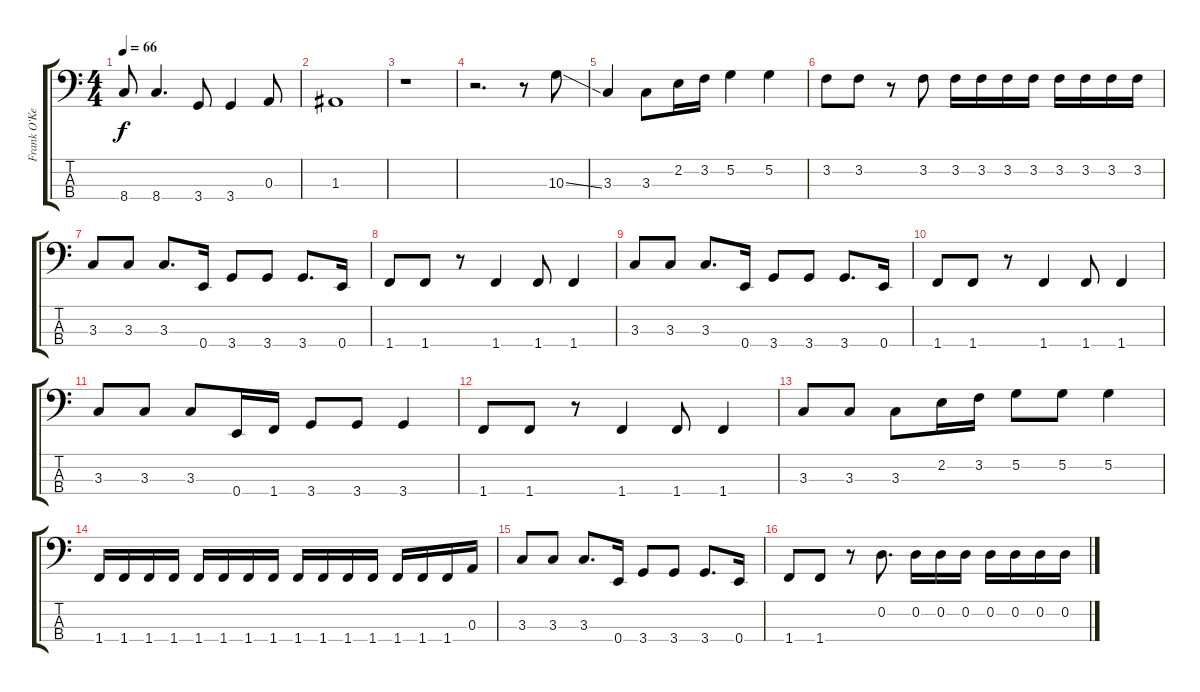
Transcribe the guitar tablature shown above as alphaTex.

\track ("Frank O'Keefe Bass" "Frank O'Ke") {instrument electricbassfinger}
\staff {score tabs}
\tuning (G2 D2 A1 E1) {hide}
\ts (4 4)
\tempo 66
\clef f4
\ks c
8.4.8{dy f} 8.4.4{d} 3.4.8 3.4.4 0.3.8 |
1.3.1 |
r.1 |
r.2{d} r.8 10.3{ss}.8 |
3.3.4 3.3.8 2.2.16 3.2.16 5.2.4 5.2.4 |
3.2.8 3.2.8 r.8 3.2.8 3.2.16 3.2.16 3.2.16 3.2.16 3.2.16 3.2.16 3.2.16 3.2.16 |
3.3.8 3.3.8 3.3.8{d} 0.4.16 3.4.8 3.4.8 3.4.8{d} 0.4.16 |
1.4.8 1.4.8 r.8 1.4.4 1.4.8 1.4.4 |
3.3.8 3.3.8 3.3.8{d} 0.4.16 3.4.8 3.4.8 3.4.8{d} 0.4.16 |
1.4.8 1.4.8 r.8 1.4.4 1.4.8 1.4.4 |
3.3.8 3.3.8 3.3.8 0.4.16 1.4.16 3.4.8 3.4.8 3.4.4 |
1.4.8 1.4.8 r.8 1.4.4 1.4.8 1.4.4 |
3.3.8 3.3.8 3.3.8 2.2.16 3.2.16 5.2.8 5.2.8 5.2.4 |
1.4.16 1.4.16 1.4.16 1.4.16 1.4.16 1.4.16 1.4.16 1.4.16 1.4.16 1.4.16 1.4.16 1.4.16 1.4.16 1.4.16 1.4.16 0.3.16 |
3.3.8 3.3.8 3.3.8{d} 0.4.16 3.4.8 3.4.8 3.4.8{d} 0.4.16 |
1.4.8 1.4.8 r.8 0.2.8{d} 0.2.16 0.2.16 0.2.16 0.2.16 0.2.16 0.2.16 0.2.16
